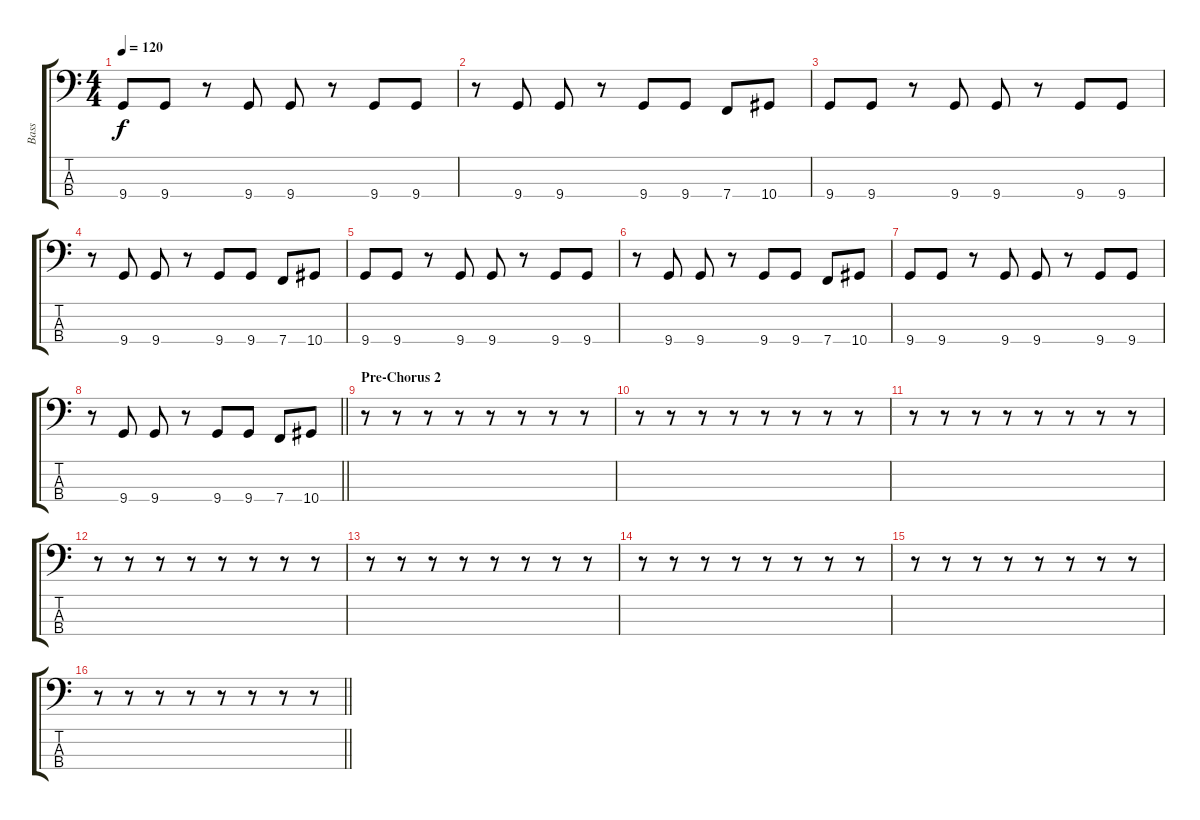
\track ("Bass" "Bass") {instrument electricbassfinger}
\staff {score tabs}
\tuning (Eb2 Bb1 F1 Bb0) {hide}
\ts (4 4)
\tempo 120
\clef f4
\ks c
9.4.8{dy f} 9.4.8 r.8 9.4.8 9.4.8 r.8 9.4.8 9.4.8 |
r.8 9.4.8 9.4.8 r.8 9.4.8 9.4.8 7.4.8 10.4.8 |
9.4.8 9.4.8 r.8 9.4.8 9.4.8 r.8 9.4.8 9.4.8 |
r.8 9.4.8 9.4.8 r.8 9.4.8 9.4.8 7.4.8 10.4.8 |
9.4.8 9.4.8 r.8 9.4.8 9.4.8 r.8 9.4.8 9.4.8 |
r.8 9.4.8 9.4.8 r.8 9.4.8 9.4.8 7.4.8 10.4.8 |
9.4.8 9.4.8 r.8 9.4.8 9.4.8 r.8 9.4.8 9.4.8 |
\barLineRight lightlight
r.8 9.4.8 9.4.8 r.8 9.4.8 9.4.8 7.4.8 10.4.8 |
\section ("" "Pre-Chorus 2")
r.8 r.8 r.8 r.8 r.8 r.8 r.8 r.8 |
r.8 r.8 r.8 r.8 r.8 r.8 r.8 r.8 |
r.8 r.8 r.8 r.8 r.8 r.8 r.8 r.8 |
r.8 r.8 r.8 r.8 r.8 r.8 r.8 r.8 |
r.8 r.8 r.8 r.8 r.8 r.8 r.8 r.8 |
r.8 r.8 r.8 r.8 r.8 r.8 r.8 r.8 |
r.8 r.8 r.8 r.8 r.8 r.8 r.8 r.8 |
\barLineRight lightlight
r.8 r.8 r.8 r.8 r.8 r.8 r.8 r.8
